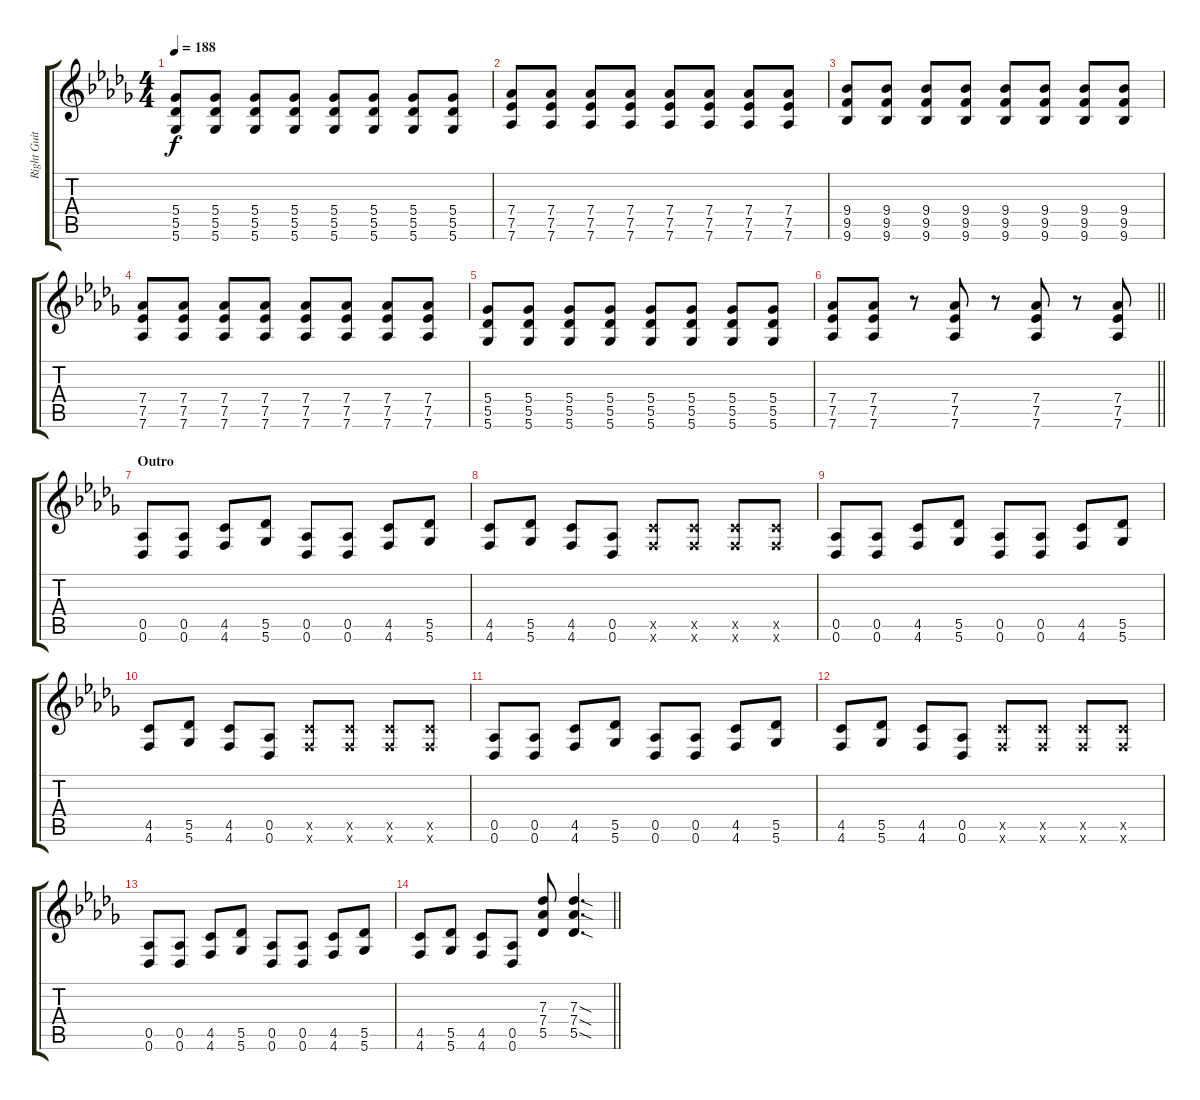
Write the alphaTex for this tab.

\track ("Right Guitar" "Right Guit") {instrument overdrivenguitar}
\staff {score tabs}
\tuning (Eb4 Bb3 Gb3 Db3 Ab2 Db2) {hide}
\ts (4 4)
\tempo 188
\clef g2
\ks db
(5.4 5.5 5.6).8{dy f} (5.4 5.5 5.6).8 (5.4 5.5 5.6).8 (5.4 5.5 5.6).8 (5.4 5.5 5.6).8 (5.4 5.5 5.6).8 (5.4 5.5 5.6).8 (5.4 5.5 5.6).8 |
(7.4 7.5 7.6).8 (7.4 7.5 7.6).8 (7.4 7.5 7.6).8 (7.4 7.5 7.6).8 (7.4 7.5 7.6).8 (7.4 7.5 7.6).8 (7.4 7.5 7.6).8 (7.4 7.5 7.6).8 |
(9.4 9.5 9.6).8 (9.4 9.5 9.6).8 (9.4 9.5 9.6).8 (9.4 9.5 9.6).8 (9.4 9.5 9.6).8 (9.4 9.5 9.6).8 (9.4 9.5 9.6).8 (9.4 9.5 9.6).8 |
(7.4 7.5 7.6).8 (7.4 7.5 7.6).8 (7.4 7.5 7.6).8 (7.4 7.5 7.6).8 (7.4 7.5 7.6).8 (7.4 7.5 7.6).8 (7.4 7.5 7.6).8 (7.4 7.5 7.6).8 |
(5.4 5.5 5.6).8 (5.4 5.5 5.6).8 (5.4 5.5 5.6).8 (5.4 5.5 5.6).8 (5.4 5.5 5.6).8 (5.4 5.5 5.6).8 (5.4 5.5 5.6).8 (5.4 5.5 5.6).8 |
\barLineRight lightlight
(7.4 7.5 7.6).8 (7.4 7.5 7.6).8 r.8 (7.4 7.5 7.6).8 r.8 (7.4 7.5 7.6).8 r.8 (7.4 7.5 7.6).8 |
\section ("" "Outro")
(0.5 0.6).8 (0.5 0.6).8 (4.5 4.6).8 (5.5 5.6).8 (0.5 0.6).8 (0.5 0.6).8 (4.5 4.6).8 (5.5 5.6).8 |
(4.5 4.6).8 (5.5 5.6).8 (4.5 4.6).8 (0.5 0.6).8 (4.5{x} 4.6{x}).8 (4.5{x} 4.6{x}).8 (4.5{x} 4.6{x}).8 (4.5{x} 4.6{x}).8 |
(0.5 0.6).8 (0.5 0.6).8 (4.5 4.6).8 (5.5 5.6).8 (0.5 0.6).8 (0.5 0.6).8 (4.5 4.6).8 (5.5 5.6).8 |
(4.5 4.6).8 (5.5 5.6).8 (4.5 4.6).8 (0.5 0.6).8 (4.5{x} 4.6{x}).8 (4.5{x} 4.6{x}).8 (4.5{x} 4.6{x}).8 (4.5{x} 4.6{x}).8 |
(0.5 0.6).8 (0.5 0.6).8 (4.5 4.6).8 (5.5 5.6).8 (0.5 0.6).8 (0.5 0.6).8 (4.5 4.6).8 (5.5 5.6).8 |
(4.5 4.6).8 (5.5 5.6).8 (4.5 4.6).8 (0.5 0.6).8 (4.5{x} 4.6{x}).8 (4.5{x} 4.6{x}).8 (4.5{x} 4.6{x}).8 (4.5{x} 4.6{x}).8 |
(0.5 0.6).8 (0.5 0.6).8 (4.5 4.6).8 (5.5 5.6).8 (0.5 0.6).8 (0.5 0.6).8 (4.5 4.6).8 (5.5 5.6).8 |
\barLineRight lightlight
(4.5 4.6).8 (5.5 5.6).8 (4.5 4.6).8 (0.5 0.6).8 (7.3 7.4 5.5).8 (7.3{sod} 7.4{sod} 5.5{sod}).4{d}
